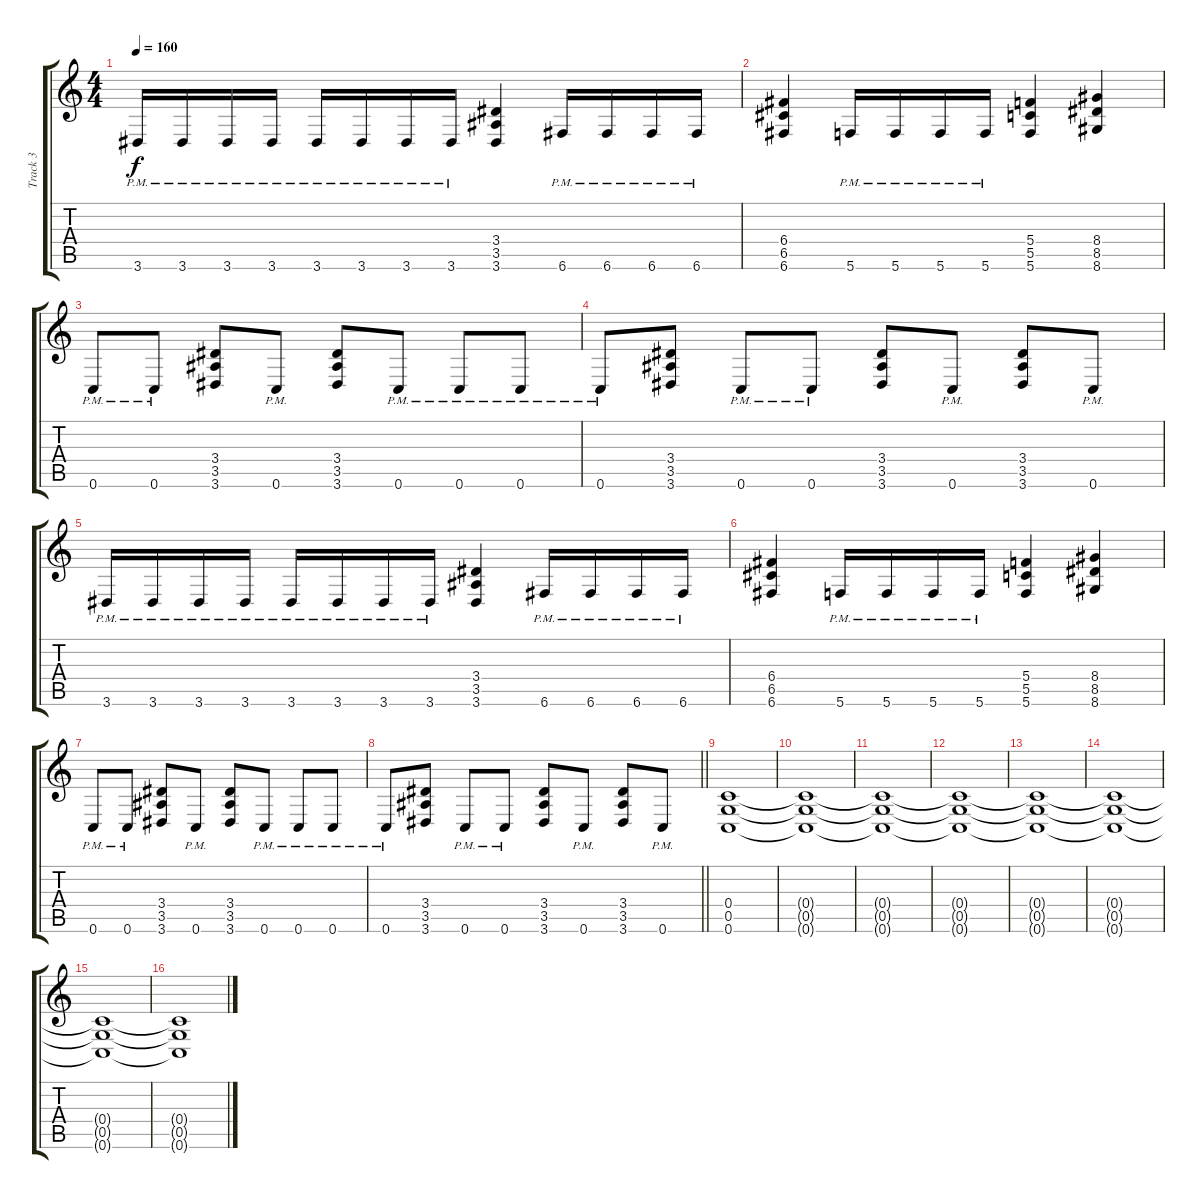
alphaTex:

\track ("Track 3" "Track 3") {instrument overdrivenguitar}
\staff {score tabs}
\tuning (D4 A3 F3 C3 G2 C2) {hide}
\ts (4 4)
\tempo 160
\clef g2
\ks c
3.6{pm}.16{dy f} 3.6{pm}.16 3.6{pm}.16 3.6{pm}.16 3.6{pm}.16 3.6{pm}.16 3.6{pm}.16 3.6{pm}.16 (3.4 3.5 3.6).4 6.6{pm}.16 6.6{pm}.16 6.6{pm}.16 6.6{pm}.16 |
(6.4 6.5 6.6).4 5.6{pm}.16 5.6{pm}.16 5.6{pm}.16 5.6{pm}.16 (5.4 5.5 5.6).4 (8.4 8.5 8.6).4 |
0.6{pm}.8 0.6{pm}.8 (3.4 3.5 3.6).8 0.6{pm}.8 (3.4 3.5 3.6).8 0.6{pm}.8 0.6{pm}.8 0.6{pm}.8 |
0.6{pm}.8 (3.4 3.5 3.6).8 0.6{pm}.8 0.6{pm}.8 (3.4 3.5 3.6).8 0.6{pm}.8 (3.4 3.5 3.6).8 0.6{pm}.8 |
3.6{pm}.16 3.6{pm}.16 3.6{pm}.16 3.6{pm}.16 3.6{pm}.16 3.6{pm}.16 3.6{pm}.16 3.6{pm}.16 (3.4 3.5 3.6).4 6.6{pm}.16 6.6{pm}.16 6.6{pm}.16 6.6{pm}.16 |
(6.4 6.5 6.6).4 5.6{pm}.16 5.6{pm}.16 5.6{pm}.16 5.6{pm}.16 (5.4 5.5 5.6).4 (8.4 8.5 8.6).4 |
0.6{pm}.8 0.6{pm}.8 (3.4 3.5 3.6).8 0.6{pm}.8 (3.4 3.5 3.6).8 0.6{pm}.8 0.6{pm}.8 0.6{pm}.8 |
\barLineRight lightlight
0.6{pm}.8 (3.4 3.5 3.6).8 0.6{pm}.8 0.6{pm}.8 (3.4 3.5 3.6).8 0.6{pm}.8 (3.4 3.5 3.6).8 0.6{pm}.8 |
\section ("" "")
(0.4 0.5 0.6).1 |
(0.4{t} 0.5{t} 0.6{t}).1 |
(0.4{t} 0.5{t} 0.6{t}).1 |
(0.4{t} 0.5{t} 0.6{t}).1 |
(0.4{t} 0.5{t} 0.6{t}).1 |
(0.4{t} 0.5{t} 0.6{t}).1 |
(0.4{t} 0.5{t} 0.6{t}).1 |
(0.4{t} 0.5{t} 0.6{t}).1
